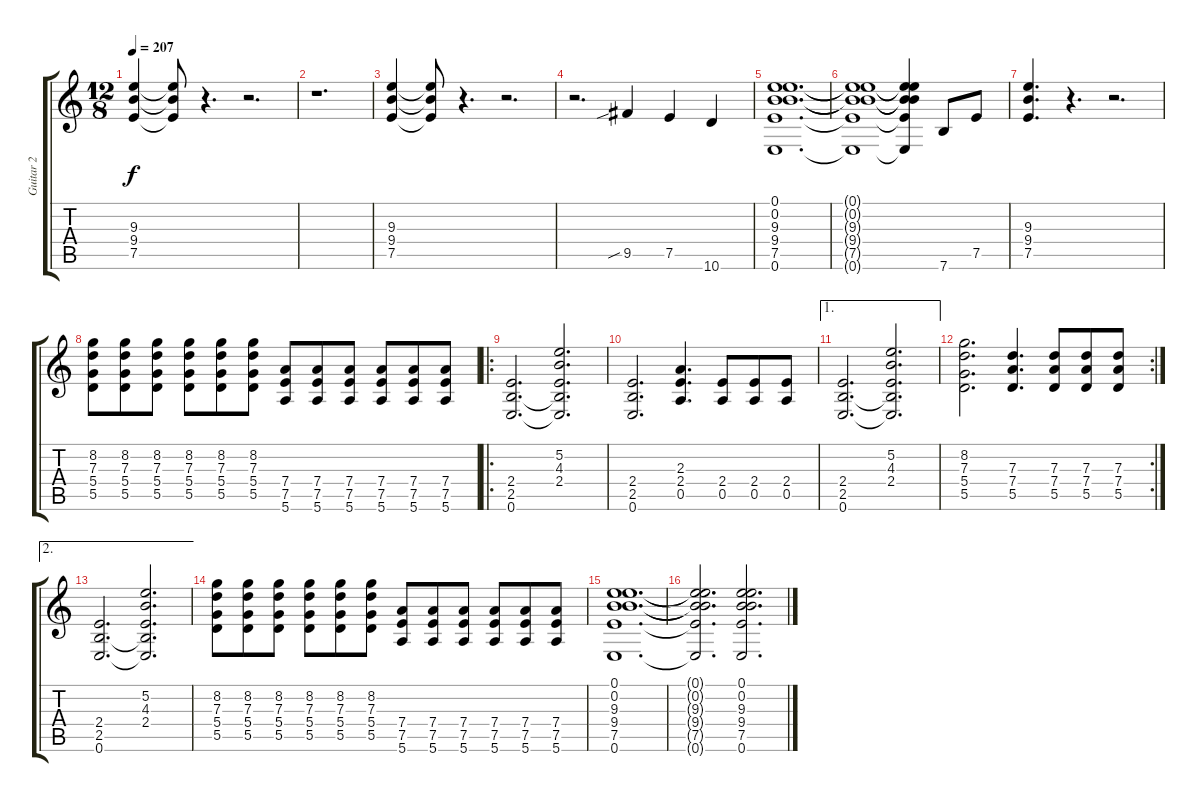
\track ("Guitar 2" "Guitar 2") {instrument distortionguitar}
\staff {score tabs}
\tuning (E4 B3 G3 D3 A2 E2) {hide}
\ts (12 8)
\tempo 207
\clef g2
\ks c
(9.3 9.4 7.5).4{dy f volume 11 instrument distortionguitar} (9.3{t} 9.4{t} 7.5{t}).8 r.4{d} r.2{d} |
r.1{d} |
(9.3 9.4 7.5).4 (9.3{t} 9.4{t} 7.5{t}).8 r.4{d} r.2{d} |
r.2{d} 9.5{sib}.4 7.5.4 10.6.4 |
(0.1 0.2 9.3 9.4 7.5 0.6).1{d} |
(0.1{t} 0.2{t} 9.3{t} 9.4{t} 7.5{t} 0.6{t}).1 (0.1{t} 0.2{t} 9.3{t} 9.4{t} 7.5{t} 0.6{t}).4 7.6.8 7.5.8 |
(9.3 9.4 7.5).4{d} r.4{d} r.2{d} |
(8.2 7.3 5.4 5.5).8 (8.2 7.3 5.4 5.5).8 (8.2 7.3 5.4 5.5).8 (8.2 7.3 5.4 5.5).8 (8.2 7.3 5.4 5.5).8 (8.2 7.3 5.4 5.5).8 (7.4 7.5 5.6).8 (7.4 7.5 5.6).8 (7.4 7.5 5.6).8 (7.4 7.5 5.6).8 (7.4 7.5 5.6).8 (7.4 7.5 5.6).8 |
\ro
(2.4 2.5 0.6).2{d} (5.2 4.3 2.4 2.5{t} 0.6{t}).2{d} |
(2.4 2.5 0.6).2{d} (2.3 2.4 0.5).4{d} (2.4 0.5).8 (2.4 0.5).8 (2.4 0.5).8 |
\ae 1
(2.4 2.5 0.6).2{d} (5.2 4.3 2.4 2.5{t} 0.6{t}).2{d} |
\rc 2
(8.2 7.3 5.4 5.5).2{d} (7.3 7.4 5.5).4{d} (7.3 7.4 5.5).8 (7.3 7.4 5.5).8 (7.3 7.4 5.5).8 |
\ae 2
(2.4 2.5 0.6).2{d} (5.2 4.3 2.4 2.5{t} 0.6{t}).2{d} |
(8.2 7.3 5.4 5.5).8 (8.2 7.3 5.4 5.5).8 (8.2 7.3 5.4 5.5).8 (8.2 7.3 5.4 5.5).8 (8.2 7.3 5.4 5.5).8 (8.2 7.3 5.4 5.5).8 (7.4 7.5 5.6).8 (7.4 7.5 5.6).8 (7.4 7.5 5.6).8 (7.4 7.5 5.6).8 (7.4 7.5 5.6).8 (7.4 7.5 5.6).8 |
(0.1 0.2 9.3 9.4 7.5 0.6).1{d} |
(0.1{t} 0.2{t} 9.3{t} 9.4{t} 7.5{t} 0.6{t}).2{d} (0.1 0.2 9.3 9.4 7.5 0.6).2{d}
